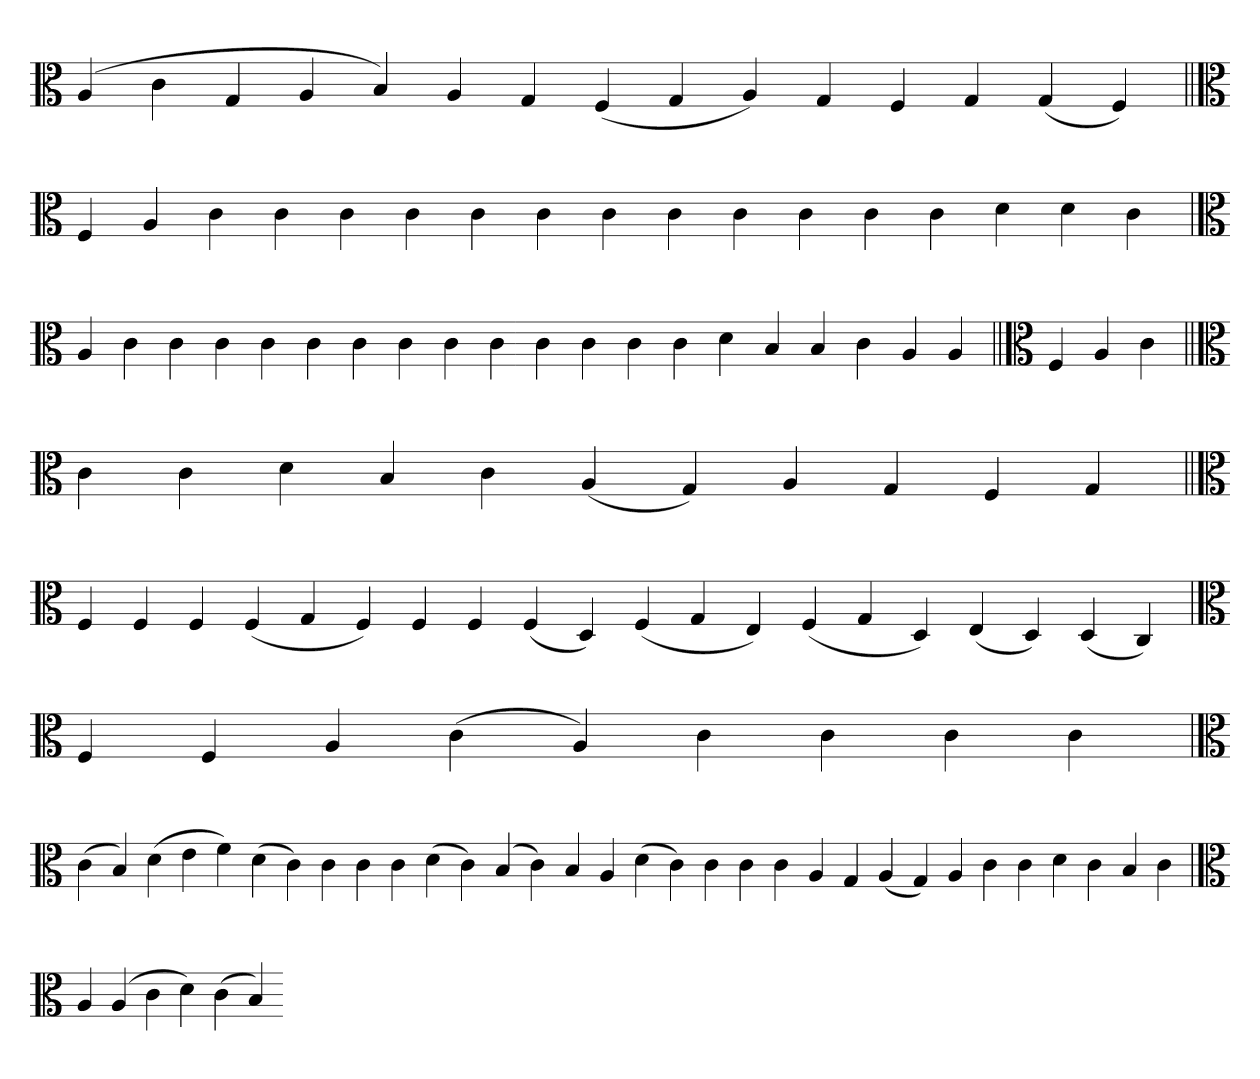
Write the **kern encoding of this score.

**kern
*part1
*staff1
*clefC3
=
(4A
4c
4G
4A
4B)
4A
4G
(4F
4G
4A)
4G
4F
4G
(4G
4F)
=||
*clefC3
4F
4A
4c
4c
4c
4c
4c
4c
4c
4c
4c
4c
4c
4c
4d
4d
4c
=
*clefC3
4A
4c
4c
4c
4c
4c
4c
4c
4c
4c
4c
4c
4c
4c
4d
4B
4B
4c
4A
4A
=||
*clefC3
4F
4A
4c
=||
*clefC3
4c
4c
4d
4B
4c
(4A
4G)
4A
4G
4F
4G
=||
*clefC3
4F
4F
4F
(4F
4G
4F)
4F
4F
(4F
4D)
(4F
4G
4E)
(4F
4G
4D)
(4E
4D)
(4D
4C)
='
*clefC3
4F
4F
4A
(4c
4A)
4c
4c
4c
4c
=`
*clefC3
(4c
4B)
(4d
4e
4f)
(4d
4c)
4c
4c
4c
(4d
4c)
(4B
4c)
4B
4A
(4d
4c)
4c
4c
4c
4A
4G
(4A
4G)
4A
4c
4c
4d
4c
4B
4c
=
*clefC3
4A
(4A
4c
4d)
(4c
4B)
=-
*-
